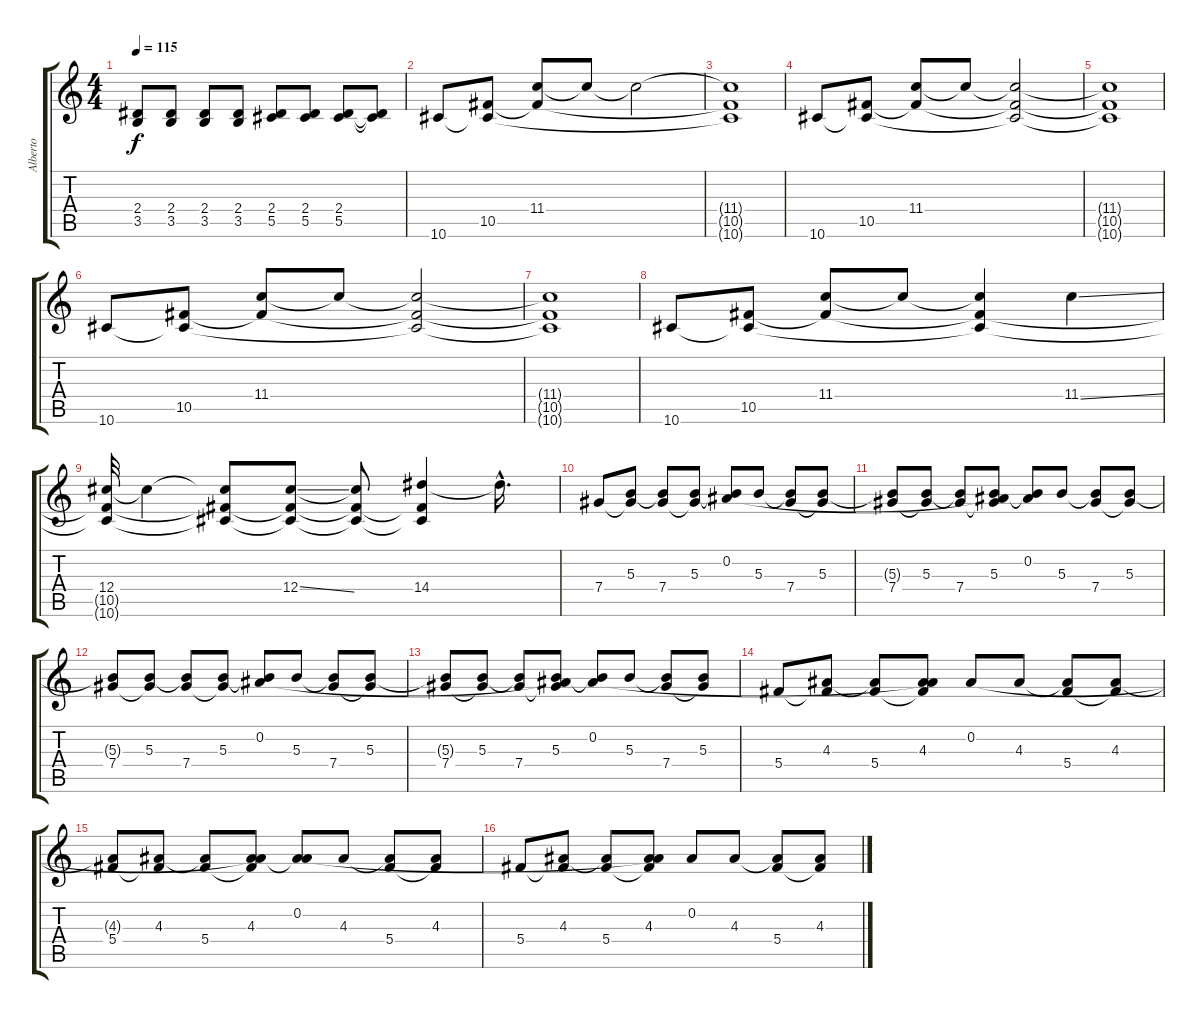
\track ("Alberto" "Alberto") {instrument distortionguitar}
\staff {score tabs}
\tuning (Eb4 Bb3 Gb3 Db3 Ab2 Eb2) {hide}
\ts (4 4)
\tempo 115
\clef g2
\ks c
(2.4{t} 3.5{t}).8{dy f} (2.4 3.5).8 (2.4 3.5).8 (2.4 3.5).8 (2.4 5.5).8 (2.4 5.5).8 (2.4 5.5).8 (2.4{t} 5.5{t}).8 |
10.6.8{instrument electricguitarmuted} (10.5 10.6{t}).8 (11.4 10.5{t}).8 11.4{t}.8 11.4{t}.2 |
(11.4{t} 10.5{t} 10.6{t}).1 |
10.6.8 (10.5 10.6{t}).8 (11.4 10.5{t}).8 11.4{t}.8 (11.4{t} 10.5{t} 10.6{t}).2 |
(11.4{t} 10.5{t} 10.6{t}).1 |
10.6.8 (10.5 10.6{t}).8 (11.4 10.5{t}).8 11.4{t}.8 (11.4{t} 10.5{t} 10.6{t}).2 |
(11.4{t} 10.5{t} 10.6{t}).1 |
10.6.8 (10.5 10.6{t}).8 (11.4 10.5{t}).8 11.4{t}.8 (11.4{t} 10.5{t} 10.6{t}).4 11.4{ss}.4 |
(12.4 10.5{t} 10.6{t}).32 12.4{t}.4 (12.4{t} 10.5{t} 10.6{t}).8 (12.4{ss} 10.5{t} 10.6{t}).8 (12.4{t} 10.5{t} 10.6{t}).8 (14.4 10.5{t} 10.6{t}).4 14.4{hac t}.16{d} |
7.4.8 (5.3 7.4{t}).8 (5.3{t} 7.4).8 (5.3 7.4{t}).8 (0.2 5.3{t}).8 5.3.8 (5.3{t} 7.4).8 (5.3 7.4{t}).8 |
(5.3{t} 7.4).8 (5.3 7.4{t}).8 (5.3{t} 7.4).8 (0.2{t} 5.3 7.4{t}).8 (0.2 5.3{t}).8 5.3.8 (5.3{t} 7.4).8 (5.3 7.4{t}).8 |
(5.3{t} 7.4).8 (5.3 7.4{t}).8 (5.3{t} 7.4).8 (5.3 7.4{t}).8 (0.2 5.3{t}).8 5.3.8 (5.3{t} 7.4).8 (5.3 7.4{t}).8 |
(5.3{t} 7.4).8 (5.3 7.4{t}).8 (5.3{t} 7.4).8 (0.2{t} 5.3 7.4{t}).8 (0.2 5.3{t}).8 5.3.8 (5.3{t} 7.4).8 (5.3 7.4{t}).8 |
5.4.8 (4.3 5.4{t}).8 (4.3{t} 5.4).8 (0.2{t} 4.3 5.4{t}).8 0.2.8 4.3.8 (4.3{t} 5.4).8 (4.3 5.4{t}).8 |
(4.3{t} 5.4).8 (4.3 5.4{t}).8 (4.3{t} 5.4).8 (0.2{t} 4.3 5.4{t}).8 (0.2 4.3{t}).8 4.3.8 (4.3{t} 5.4).8 (4.3 5.4{t}).8 |
5.4.8 (4.3 5.4{t}).8 (4.3{t} 5.4).8 (0.2{t} 4.3 5.4{t}).8 0.2.8 4.3.8 (4.3{t} 5.4).8 (4.3 5.4{t}).8
